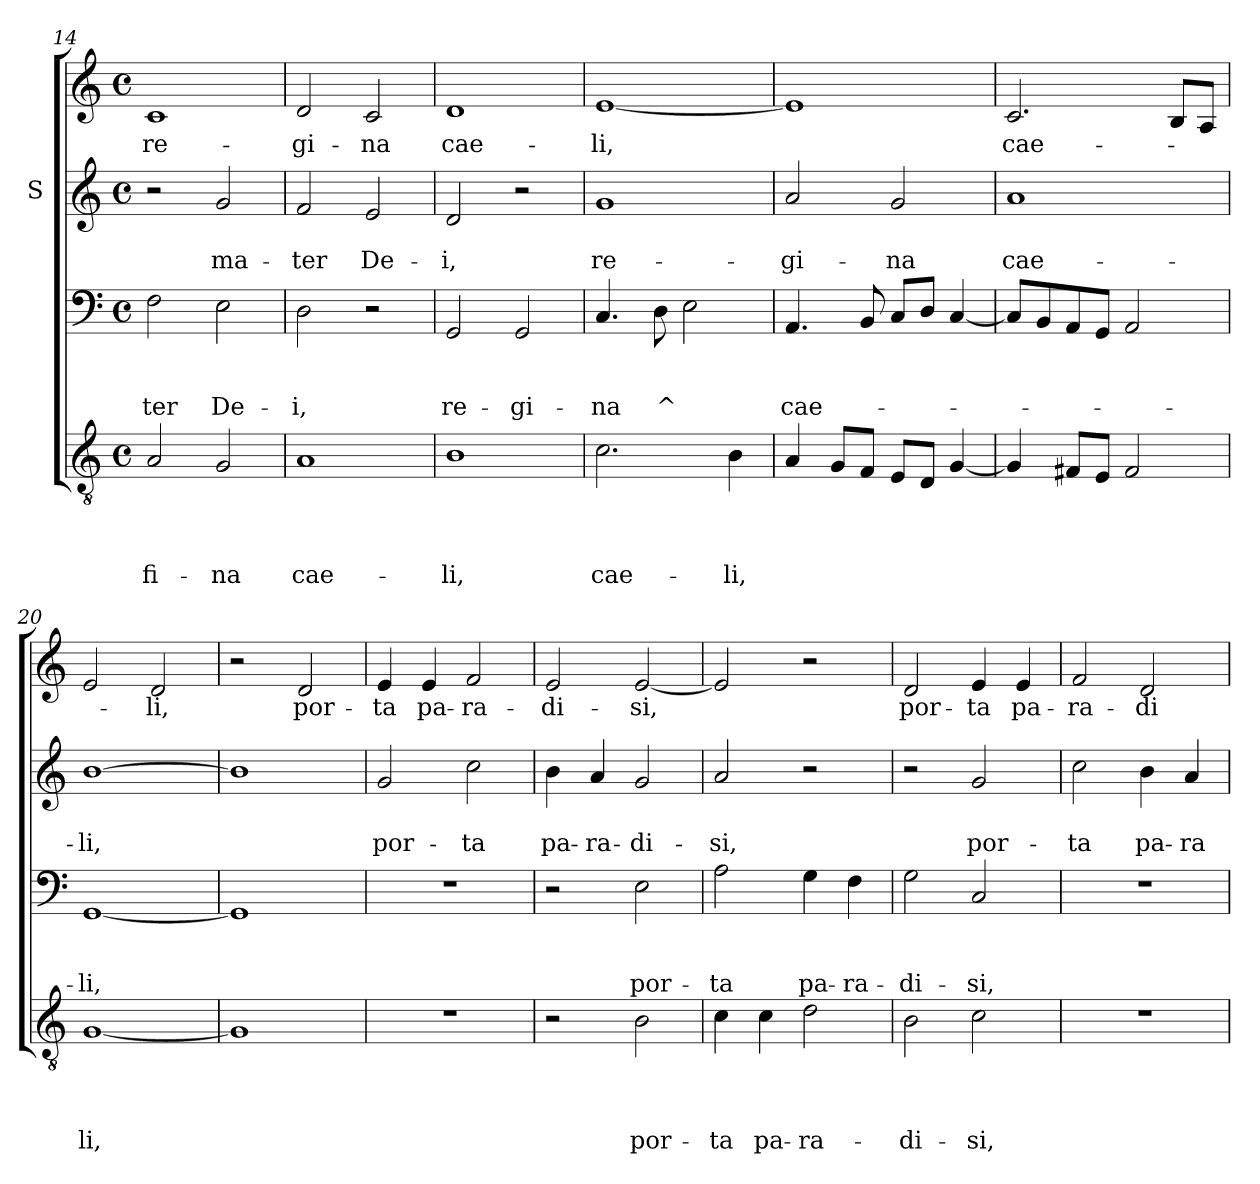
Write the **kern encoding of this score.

**kern	**text	**text	**text	**text	**kern	**text	**text	**text	**kern	**text	**text	**kern	**text
*part4	*part4	*part4	*part4	*part4	*part3	*part3	*part3	*part3	*part2	*part2	*part2	*part1	*part1
*staff4	*staff4	*staff4	*staff4	*staff4	*staff3	*staff3	*staff3	*staff3	*staff2	*staff2	*staff2	*staff1	*staff1
*	*	*	*	*	*	*	*	*	*I"S	*	*	*	*
*clefGv2	*	*	*	*	*clefF4	*	*	*	*clefG2	*	*	*clefG2	*
*k[]	*	*	*	*	*k[]	*	*	*	*k[]	*	*	*k[]	*
*C:	*	*	*	*	*C:	*	*	*	*C:	*	*	*C:	*
*M4/4	*	*	*	*	*M4/4	*	*	*	*M4/4	*	*	*M4/4	*
*met(c)	*	*	*	*	*met(c)	*	*	*	*met(c)	*	*	*met(c)	*
=14	=14	=14	=14	=14	=14	=14	=14	=14	=14	=14	=14	=14	=14
!	!	!	!	!LO:LY:b	!	!	!	!LO:LY:b	!	!	!	!	!LO:LY:b
2A/	.	.	.	-fi-	2F\	.	.	-ter	2r	.	.	1c	re-
!	!	!	!	!LO:LY:b	!	!	!	!LO:LY:b	!	!	!LO:LY:b	!	!
2G/	.	.	.	-na	2E\	.	.	De-	2g/	.	ma-	.	.
=15	=15	=15	=15	=15	=15	=15	=15	=15	=15	=15	=15	=15	=15
!	!	!	!	!LO:LY:b	!	!	!	!LO:LY:b	!	!	!LO:LY:b	!	!LO:LY:b
1A	.	.	.	cae-	2D\	.	.	-i,	2f/	.	-ter	2d/	-gi-
!	!	!	!	!	!	!	!	!	!	!	!LO:LY:b	!	!LO:LY:b
.	.	.	.	.	2r	.	.	.	2e/	.	De-	2c/	-na
=16	=16	=16	=16	=16	=16	=16	=16	=16	=16	=16	=16	=16	=16
!	!	!	!	!LO:LY:b	!	!	!	!LO:LY:b	!	!	!LO:LY:b	!	!LO:LY:b
1B	.	.	.	-li,	2GG/	.	.	re-	2d/	.	-i,	1d	cae-
!	!	!	!	!	!	!	!	!LO:LY:b	!	!	!	!	!
.	.	.	.	.	2GG/	.	.	-gi-	2r	.	.	.	.
=17	=17	=17	=17	=17	=17	=17	=17	=17	=17	=17	=17	=17	=17
!	!	!	!	!LO:LY:b	!	!	!	!LO:LY:b	!	!	!LO:LY:b	!	!LO:LY:b
2.c\	.	.	.	cae-	4.C/	.	.	-na	1g	.	re-	[<1e	-li,
!	!	!	!	!	!	!	!	!LO:LY:b	!	!	!	!	!
.	.	.	.	.	8D\	.	.	^	.	.	.	.	.
.	.	.	.	.	2E\	.	.	.	.	.	.	.	.
!	!	!	!	!LO:LY:b	!	!	!	!	!	!	!	!	!
4B\	.	.	.	-li,	.	.	.	.	.	.	.	.	.
!!LO:LB:g=z
=18	=18	=18	=18	=18	=18	=18	=18	=18	=18	=18	=18	=18	=18
!	!	!	!	!	!	!	!	!LO:LY:b	!	!	!LO:LY:b	!	!
4A/	.	.	.	.	4.AA/	.	.	cae-	2a/	.	-gi-	1e]	.
8G/L	.	.	.	.	.	.	.	.	.	.	.	.	.
8F/J	.	.	.	.	8BB/	.	.	.	.	.	.	.	.
!	!	!	!	!	!	!	!	!	!	!	!LO:LY:b	!	!
8E/L	.	.	.	.	8C/L	.	.	.	2g/	.	-na	.	.
8D/J	.	.	.	.	8D/J	.	.	.	.	.	.	.	.
[<4G/	.	.	.	.	[<4C/	.	.	.	.	.	.	.	.
=19	=19	=19	=19	=19	=19	=19	=19	=19	=19	=19	=19	=19	=19
!	!	!	!	!	!	!	!	!	!	!	!LO:LY:b	!	!LO:LY:b
4G/]	.	.	.	.	8C/L]	.	.	.	1a	.	cae-	2.c/	cae-
.	.	.	.	.	8BB/	.	.	.	.	.	.	.	.
8F#X/L	.	.	.	.	8AA/	.	.	.	.	.	.	.	.
8E/J	.	.	.	.	8GG/J	.	.	.	.	.	.	.	.
2F#/	.	.	.	.	2AA/	.	.	.	.	.	.	.	.
.	.	.	.	.	.	.	.	.	.	.	.	8B/L	.
.	.	.	.	.	.	.	.	.	.	.	.	8A/J	.
=20	=20	=20	=20	=20	=20	=20	=20	=20	=20	=20	=20	=20	=20
!	!	!	!	!LO:LY:b	!	!	!	!LO:LY:b	!	!	!LO:LY:b	!	!
[<1G	.	.	.	li,	[<1GG	.	.	-li,	[>1b	.	-li,	2e/	.
!	!	!	!	!	!	!	!	!	!	!	!	!	!LO:LY:b
.	.	.	.	.	.	.	.	.	.	.	.	2d/	-li,
=21	=21	=21	=21	=21	=21	=21	=21	=21	=21	=21	=21	=21	=21
1G]	.	.	.	.	1GG]	.	.	.	1b]	.	.	2r	.
!	!	!	!	!	!	!	!	!	!	!	!	!	!LO:LY:b
.	.	.	.	.	.	.	.	.	.	.	.	2d/	por-
=22	=22	=22	=22	=22	=22	=22	=22	=22	=22	=22	=22	=22	=22
!	!	!	!	!	!	!	!	!	!	!	!LO:LY:b	!	!LO:LY:b
1r	.	.	.	.	1r	.	.	.	2g/	.	por-	4e/	-ta
!	!	!	!	!	!	!	!	!	!	!	!	!	!LO:LY:b
.	.	.	.	.	.	.	.	.	.	.	.	4e/	pa-
!	!	!	!	!	!	!	!	!	!	!	!LO:LY:b	!	!LO:LY:b
.	.	.	.	.	.	.	.	.	2cc\	.	-ta	2f/	-ra-
=23	=23	=23	=23	=23	=23	=23	=23	=23	=23	=23	=23	=23	=23
!	!	!	!	!	!	!	!	!	!	!	!LO:LY:b	!	!LO:LY:b
2r	.	.	.	.	2r	.	.	.	4b\	.	pa-	2e/	-di-
!	!	!	!	!	!	!	!	!	!	!	!LO:LY:b	!	!
.	.	.	.	.	.	.	.	.	4a/	.	-ra-	.	.
!	!	!	!	!LO:LY:b	!	!	!	!LO:LY:b	!	!	!LO:LY:b	!	!LO:LY:b
2B\	.	.	.	por-	2E\	.	.	por-	2g/	.	-di-	[<2e/	-si,
!!LO:PB:g=z
=24	=24	=24	=24	=24	=24	=24	=24	=24	=24	=24	=24	=24	=24
!	!	!	!	!LO:LY:b	!	!	!	!LO:LY:b	!	!	!LO:LY:b	!	!
4c\	.	.	.	-ta	2A\	.	.	-ta	2a/	.	-si,	2e/]	.
!	!	!	!	!LO:LY:b	!	!	!	!	!	!	!	!	!
4c\	.	.	.	pa-	.	.	.	.	.	.	.	.	.
!	!	!	!	!LO:LY:b	!	!	!	!LO:LY:b	!	!	!	!	!
2d\	.	.	.	-ra-	4G\	.	.	pa-	2r	.	.	2r	.
!	!	!	!	!	!	!	!	!LO:LY:b	!	!	!	!	!
.	.	.	.	.	4F\	.	.	-ra-	.	.	.	.	.
=25	=25	=25	=25	=25	=25	=25	=25	=25	=25	=25	=25	=25	=25
!	!	!	!	!LO:LY:b	!	!	!	!LO:LY:b	!	!	!	!	!LO:LY:b
2B\	.	.	.	-di-	2G\	.	.	-di-	2r	.	.	2d/	por-
!	!	!	!	!LO:LY:b	!	!	!	!LO:LY:b	!	!	!LO:LY:b	!	!LO:LY:b
2c\	.	.	.	-si,	2C/	.	.	-si,	2g/	.	por-	4e/	-ta
!	!	!	!	!	!	!	!	!	!	!	!	!	!LO:LY:b
.	.	.	.	.	.	.	.	.	.	.	.	4e/	pa-
=26	=26	=26	=26	=26	=26	=26	=26	=26	=26	=26	=26	=26	=26
!	!	!	!	!	!	!	!	!	!	!	!LO:LY:b	!	!LO:LY:b
1r	.	.	.	.	1r	.	.	.	2cc\	.	-ta	2f/	-ra-
!	!	!	!	!	!	!	!	!	!	!	!LO:LY:b	!	!LO:LY:b
.	.	.	.	.	.	.	.	.	4b\	.	pa-	2d/	-di-
!	!	!	!	!	!	!	!	!	!	!	!LO:LY:b	!	!
.	.	.	.	.	.	.	.	.	4a/	.	-ra-	.	.
=	=	=	=	=	=	=	=	=	=	=	=	=	=
*-	*-	*-	*-	*-	*-	*-	*-	*-	*-	*-	*-	*-	*-
